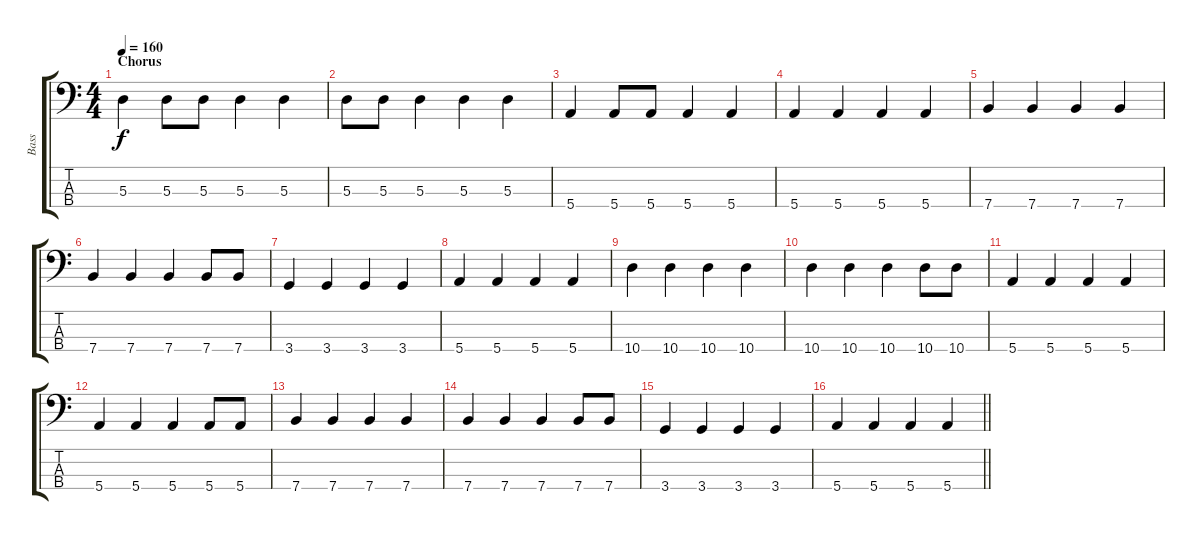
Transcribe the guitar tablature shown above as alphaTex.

\track ("Bass" "Bass") {instrument electricbassfinger}
\staff {score tabs}
\tuning (G2 D2 A1 E1) {hide}
\ts (4 4)
\section ("" "Chorus")
\tempo 160
\clef f4
\ks c
5.3.4{dy f} 5.3.8 5.3.8 5.3.4 5.3.4 |
5.3.8 5.3.8 5.3.4 5.3.4 5.3.4 |
5.4.4 5.4.8 5.4.8 5.4.4 5.4.4 |
5.4.4 5.4.4 5.4.4 5.4.4 |
7.4.4 7.4.4 7.4.4 7.4.4 |
7.4.4 7.4.4 7.4.4 7.4.8 7.4.8 |
3.4.4 3.4.4 3.4.4 3.4.4 |
5.4.4 5.4.4 5.4.4 5.4.4 |
10.4.4 10.4.4 10.4.4 10.4.4 |
10.4.4 10.4.4 10.4.4 10.4.8 10.4.8 |
5.4.4 5.4.4 5.4.4 5.4.4 |
5.4.4 5.4.4 5.4.4 5.4.8 5.4.8 |
7.4.4 7.4.4 7.4.4 7.4.4 |
7.4.4 7.4.4 7.4.4 7.4.8 7.4.8 |
3.4.4 3.4.4 3.4.4 3.4.4 |
\barLineRight lightlight
5.4.4 5.4.4 5.4.4 5.4.4
